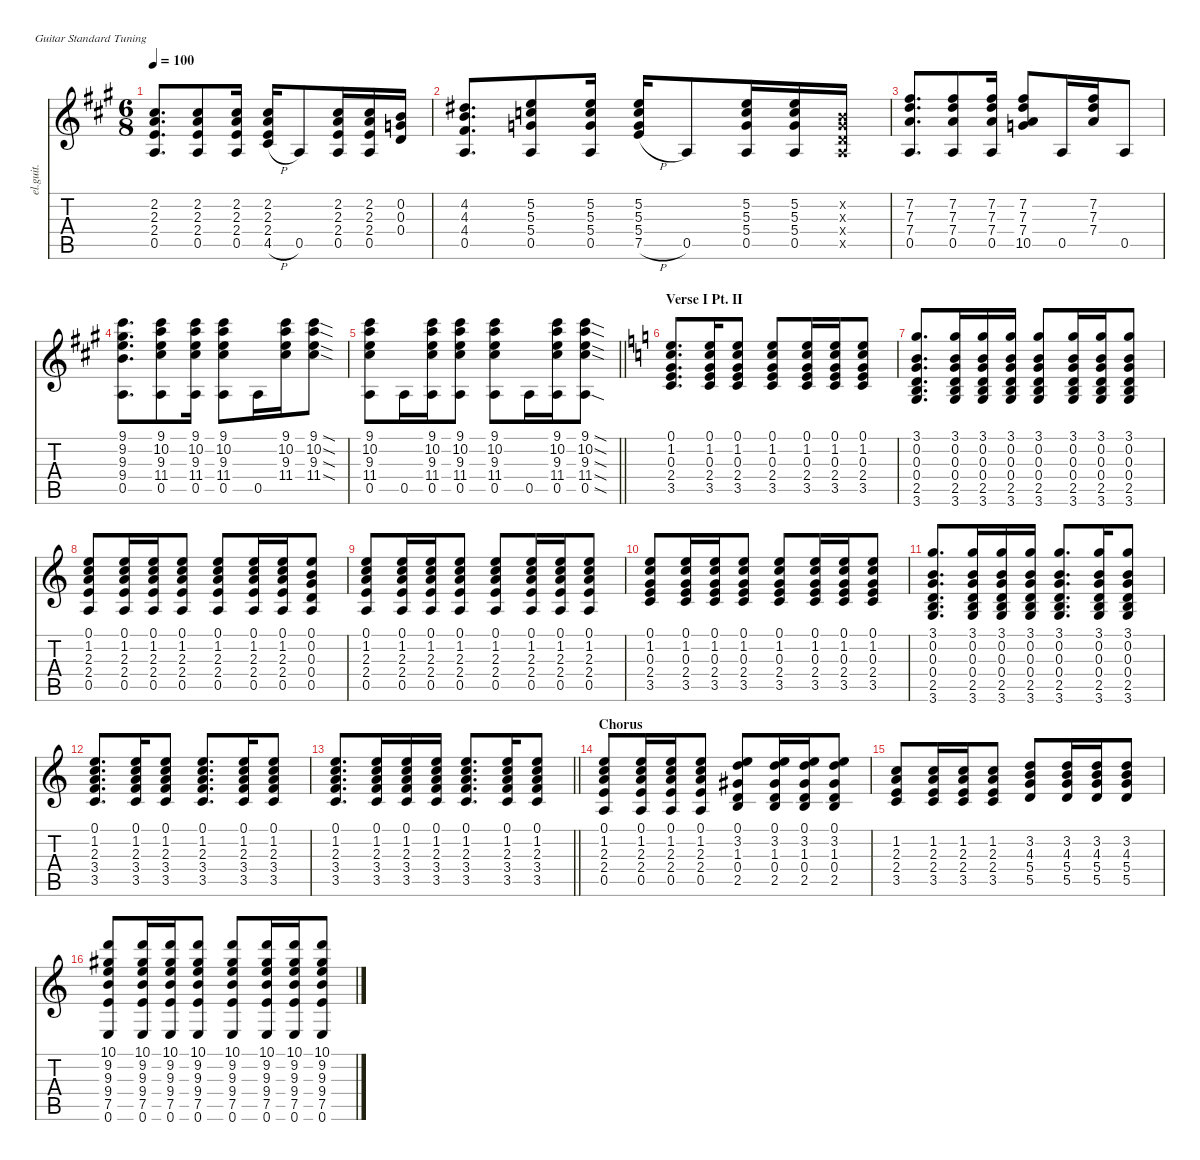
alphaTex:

\defaultSystemsLayout 4
\hideDynamics
\bracketExtendMode nobrackets
\track ("Guitar - John Frusciante" "el.guit.") {instrument electricguitarclean}
\staff {score tabs}
\tuning (E4 B3 G3 D3 A2 E2)
\ts (6 8)
\tempo 100
\clef g2
\ks a
(2.2{acc #} 2.3{acc forcenatural} 2.4{acc forcenatural} 0.5{acc forcenatural}).8{d dy f beam Up} (2.2{acc #} 2.3{acc forcenatural} 2.4{acc forcenatural} 0.5{acc forcenatural}).8{beam Up} (2.2{acc #} 2.3{acc forcenatural} 2.4{acc forcenatural} 0.5{acc forcenatural}).16{beam Up} (2.2{acc #} 2.3{acc forcenatural} 2.4{acc forcenatural} 4.5{h acc #}).16{beam Up} 0.5{acc forcenatural}.8{beam Up} (2.2{acc #} 2.3{acc forcenatural} 2.4{acc forcenatural} 0.5{acc forcenatural}).16{beam Up} (2.2{acc #} 2.3{acc forcenatural} 2.4{acc forcenatural} 0.5{acc forcenatural}).16{beam Up} (0.2{acc forcenatural} 0.3{acc forcenatural} 0.4{acc forcenatural}).16{beam Up} |
(4.2{acc #} 4.3{acc forcenatural} 4.4{acc #} 0.5{acc forcenatural}).8{d beam Up} (5.2{acc forcenatural} 5.3{acc forcenatural} 5.4{acc forcenatural} 0.5{acc forcenatural}).8{beam Up} (5.2{acc forcenatural} 5.3{acc forcenatural} 5.4{acc forcenatural} 0.5{acc forcenatural}).16{beam Up} (5.2{acc forcenatural} 5.3{acc forcenatural} 5.4{acc forcenatural} 7.5{h acc forcenatural}).16{beam Up} 0.5{acc forcenatural}.8{beam Up} (5.2{acc forcenatural} 5.3{acc forcenatural} 5.4{acc forcenatural} 0.5{acc forcenatural}).16{beam Up} (5.2{acc forcenatural} 5.3{acc forcenatural} 5.4{acc forcenatural} 0.5{acc forcenatural}).16{beam Up} (0.2{x acc forcenatural} 0.3{x acc forcenatural} 0.4{x acc forcenatural} 0.5{x acc forcenatural}).16{beam Up} |
(7.2{acc #} 7.3{acc forcenatural} 7.4{acc forcenatural} 0.5{acc forcenatural}).8{d beam Up} (7.2{acc #} 7.3{acc forcenatural} 7.4{acc forcenatural} 0.5{acc forcenatural}).8{beam Up} (7.2{acc #} 7.3{acc forcenatural} 7.4{acc forcenatural} 0.5{acc forcenatural}).16{beam Up} (7.2{acc #} 7.3{acc forcenatural} 7.4{acc forcenatural} 10.5{acc forcenatural}).8{beam Up} 0.5{acc forcenatural}.16{beam Up} (7.2{acc #} 7.3{acc forcenatural} 7.4{acc forcenatural}).16{beam Up} 0.5{acc forcenatural}.8{beam Up} |
(9.1{acc #} 9.2{acc #} 9.3{acc forcenatural} 9.4{acc forcenatural} 0.5{acc forcenatural}).8{d beam Down} (9.1{acc #} 10.2{acc forcenatural} 9.3{acc forcenatural} 11.4{acc #} 0.5{acc forcenatural}).8{beam Down} (9.1{acc #} 10.2{acc forcenatural} 9.3{acc forcenatural} 11.4{acc #} 0.5{acc forcenatural}).16{beam Down} (9.1{acc #} 10.2{acc forcenatural} 9.3{acc forcenatural} 11.4{acc #} 0.5{acc forcenatural}).8{beam Down} 0.5{acc forcenatural}.16{beam Down} (9.1{acc #} 10.2{acc forcenatural} 9.3{acc forcenatural} 11.4{acc #}).16{beam Down} (9.1{sod acc #} 10.2{sod acc forcenatural} 9.3{sod acc forcenatural} 11.4{sod acc #}).8{beam Down} |
\barLineRight lightlight
(9.1{acc #} 10.2{acc forcenatural} 9.3{acc forcenatural} 11.4{acc #} 0.5{acc forcenatural}).8{beam Down} 0.5{acc forcenatural}.16{beam Down} (9.1{acc #} 10.2{acc forcenatural} 9.3{acc forcenatural} 11.4{acc #} 0.5{acc forcenatural}).16{beam Down} (9.1{acc #} 10.2{acc forcenatural} 9.3{acc forcenatural} 11.4{acc #} 0.5{acc forcenatural}).8{beam Down} (9.1{acc #} 10.2{acc forcenatural} 9.3{acc forcenatural} 11.4{acc #} 0.5{acc forcenatural}).8{beam Down} 0.5{acc forcenatural}.16{beam Down} (9.1{acc #} 10.2{acc forcenatural} 9.3{acc forcenatural} 11.4{acc #} 0.5{acc forcenatural}).16{beam Down} (9.1{sod acc #} 10.2{sod acc forcenatural} 9.3{sod acc forcenatural} 11.4{sod acc #} 0.5{sod acc forcenatural}).8{beam Down} |
\section ("" "Verse I Pt. II")
\ks c
(0.1 1.2 0.3 2.4 3.5).8{d beam Up} (0.1 1.2 0.3 2.4 3.5).16{beam Up} (0.1 1.2 0.3 2.4 3.5).8{beam Up} (0.1 1.2 0.3 2.4 3.5).8{beam Up} (0.1 1.2 0.3 2.4 3.5).16{beam Up} (0.1 1.2 0.3 2.4 3.5).16{beam Up} (0.1 1.2 0.3 2.4 3.5).8{beam Up} |
(3.1 0.2 0.3 0.4 2.5 3.6).8{d beam Up} (3.1 0.2 0.3 0.4 2.5 3.6).16{beam Up} (3.1 0.2 0.3 0.4 2.5 3.6).16{beam Up} (3.1 0.2 0.3 0.4 2.5 3.6).16{beam Up} (3.1 0.2 0.3 0.4 2.5 3.6).8{beam Up} (3.1 0.2 0.3 0.4 2.5 3.6).16{beam Up} (3.1 0.2 0.3 0.4 2.5 3.6).16{beam Up} (3.1 0.2 0.3 0.4 2.5 3.6).8{beam Up} |
(0.1 1.2 2.3 2.4 0.5).8{beam Up} (0.1 1.2 2.3 2.4 0.5).16{beam Up} (0.1 1.2 2.3 2.4 0.5).16{beam Up} (0.1 1.2 2.3 2.4 0.5).8{beam Up} (0.1 1.2 2.3 2.4 0.5).8{beam Up} (0.1 1.2 2.3 2.4 0.5).16{beam Up} (0.1 1.2 2.3 2.4 0.5).16{beam Up} (0.1 0.2 0.3 0.4 0.5).8{beam Up} |
(0.1 1.2 2.3 2.4 0.5).8{beam Up} (0.1 1.2 2.3 2.4 0.5).16{beam Up} (0.1 1.2 2.3 2.4 0.5).16{beam Up} (0.1 1.2 2.3 2.4 0.5).8{beam Up} (0.1 1.2 2.3 2.4 0.5).8{beam Up} (0.1 1.2 2.3 2.4 0.5).16{beam Up} (0.1 1.2 2.3 2.4 0.5).16{beam Up} (0.1 1.2 2.3 2.4 0.5).8{beam Up} |
(0.1 1.2 0.3 2.4 3.5).8{beam Up} (0.1 1.2 0.3 2.4 3.5).16{beam Up} (0.1 1.2 0.3 2.4 3.5).16{beam Up} (0.1 1.2 0.3 2.4 3.5).8{beam Up} (0.1 1.2 0.3 2.4 3.5).8{beam Up} (0.1 1.2 0.3 2.4 3.5).16{beam Up} (0.1 1.2 0.3 2.4 3.5).16{beam Up} (0.1 1.2 0.3 2.4 3.5).8{beam Up} |
(3.1 0.2 0.3 0.4 2.5 3.6).8{d beam Up} (3.1 0.2 0.3 0.4 2.5 3.6).16{beam Up} (3.1 0.2 0.3 0.4 2.5 3.6).16{beam Up} (3.1 0.2 0.3 0.4 2.5 3.6).16{beam Up} (3.1 0.2 0.3 0.4 2.5 3.6).8{d beam Up} (3.1 0.2 0.3 0.4 2.5 3.6).16{beam Up} (3.1 0.2 0.3 0.4 2.5 3.6).8{beam Up} |
(0.1 1.2 2.3 3.4 3.5).8{d beam Up} (0.1 1.2 2.3 3.4 3.5).16{beam Up} (0.1 1.2 2.3 3.4 3.5).8{beam Up} (0.1 1.2 2.3 3.4 3.5).8{d beam Up} (0.1 1.2 2.3 3.4 3.5).16{beam Up} (0.1 1.2 2.3 3.4 3.5).8{beam Up} |
\barLineRight lightlight
(0.1 1.2 2.3 3.4 3.5).8{d beam Up} (0.1 1.2 2.3 3.4 3.5).16{beam Up} (0.1 1.2 2.3 3.4 3.5).16{beam Up} (0.1 1.2 2.3 3.4 3.5).16{beam Up} (0.1 1.2 2.3 3.4 3.5).8{d beam Up} (0.1 1.2 2.3 3.4 3.5).16{beam Up} (0.1 1.2 2.3 3.4 3.5).8{beam Up} |
\section ("" "Chorus")
(0.1 1.2 2.3 2.4 0.5).8{beam Up} (0.1 1.2 2.3 2.4 0.5).16{beam Up} (0.1 1.2 2.3 2.4 0.5).16{beam Up} (0.1 1.2 2.3 2.4 0.5).8{beam Up} (0.1 3.2 1.3{acc #} 0.4 2.5).8{beam Up} (0.1 3.2 1.3{acc #} 0.4 2.5).16{beam Up} (0.1 3.2 1.3{acc #} 0.4 2.5).16{beam Up} (0.1 3.2 1.3{acc #} 0.4 2.5).8{beam Up} |
(1.2 2.3 2.4 3.5).8{beam Up} (1.2 2.3 2.4 3.5).16{beam Up} (1.2 2.3 2.4 3.5).16{beam Up} (1.2 2.3 2.4 3.5).8{beam Up} (3.2 4.3 5.4 5.5).8{beam Up} (3.2 4.3 5.4 5.5).16{beam Up} (3.2 4.3 5.4 5.5).16{beam Up} (3.2 4.3 5.4 5.5).8{beam Up} |
(10.1 9.2{acc #} 9.3 9.4 7.5 0.6).8{beam Up} (10.1 9.2{acc #} 9.3 9.4 7.5 0.6).16{beam Up} (10.1 9.2{acc #} 9.3 9.4 7.5 0.6).16{beam Up} (10.1 9.2{acc #} 9.3 9.4 7.5 0.6).8{beam Up} (10.1 9.2{acc #} 9.3 9.4 7.5 0.6).8{beam Up} (10.1 9.2{acc #} 9.3 9.4 7.5 0.6).16{beam Up} (10.1 9.2{acc #} 9.3 9.4 7.5 0.6).16{beam Up} (10.1 9.2{acc #} 9.3 9.4 7.5 0.6).8{beam Up}
